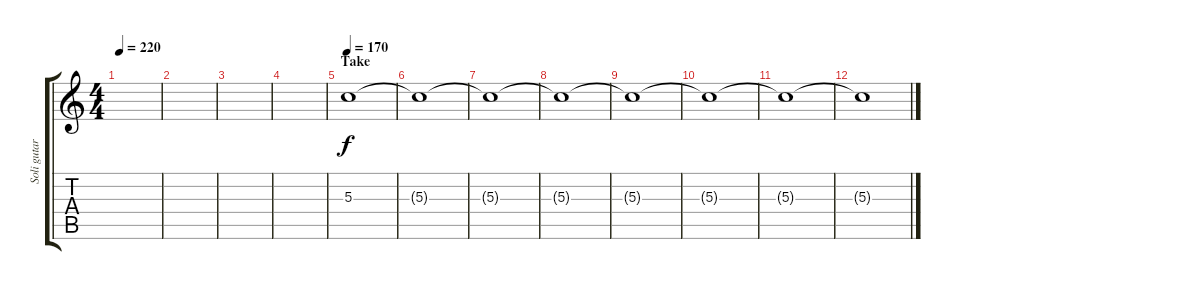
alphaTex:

\track ("Soli gutarr" "Soli gutar") {instrument electricguitarclean}
\staff {score tabs}
\tuning (E4 B3 G3 D3 A2 E2) {hide}
\ts (4 4)
\tempo 220
\clef g2
\ks c
|
|
|
|
\section ("" "Take")
\tempo 170
5.3.1{volume 16 instrument overdrivenguitar} |
5.3{t}.1 |
5.3{t}.1 |
5.3{t}.1 |
5.3{t}.1 |
5.3{t}.1 |
5.3{t}.1 |
5.3{t}.1
